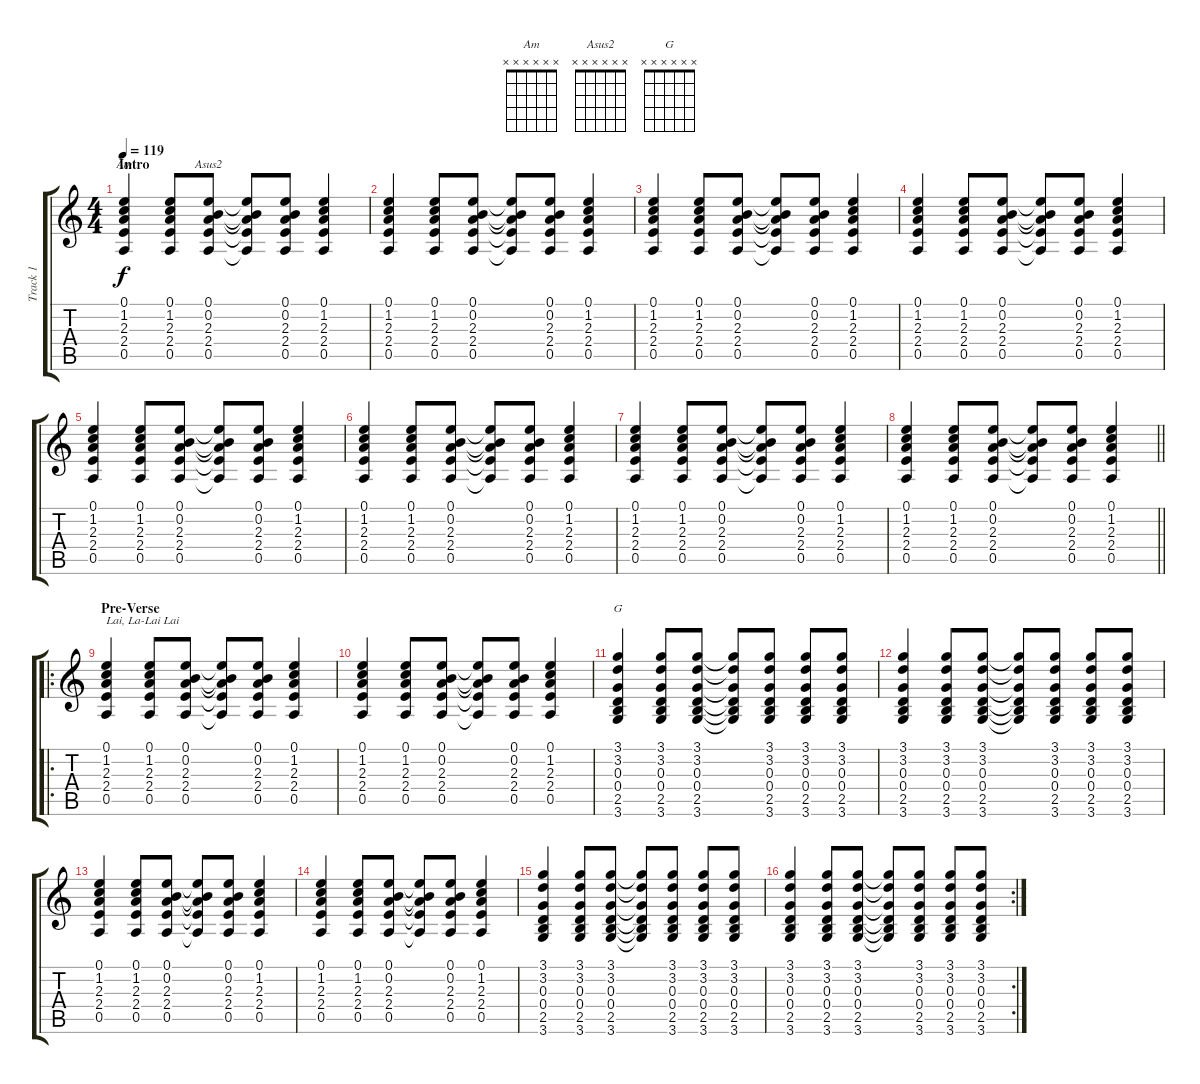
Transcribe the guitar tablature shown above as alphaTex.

\track ("Track 1" "Track 1") {instrument acousticguitarsteel}
\staff {score tabs}
\tuning (E4 B3 G3 D3 A2 E2) {hide}
\chord ("Am" x x x x x x)
\chord ("Asus2" x x x x x x)
\chord ("G" x x x x x x)
\ts (4 4)
\section ("" "Intro")
\tempo 119
\clef g2
\ks c
(0.1 1.2 2.3 2.4 0.5).4{ch "Am" dy f instrument acousticguitarsteel} (0.1 1.2 2.3 2.4 0.5).8 (0.1 0.2 2.3 2.4 0.5).8{ch "Asus2"} (0.1{t} 0.2{t} 2.3{t} 2.4{t} 0.5{t}).8 (0.1 0.2 2.3 2.4 0.5).8 (0.1 1.2 2.3 2.4 0.5).4 |
(0.1 1.2 2.3 2.4 0.5).4 (0.1 1.2 2.3 2.4 0.5).8 (0.1 0.2 2.3 2.4 0.5).8 (0.1{t} 0.2{t} 2.3{t} 2.4{t} 0.5{t}).8 (0.1 0.2 2.3 2.4 0.5).8 (0.1 1.2 2.3 2.4 0.5).4 |
(0.1 1.2 2.3 2.4 0.5).4 (0.1 1.2 2.3 2.4 0.5).8 (0.1 0.2 2.3 2.4 0.5).8 (0.1{t} 0.2{t} 2.3{t} 2.4{t} 0.5{t}).8 (0.1 0.2 2.3 2.4 0.5).8 (0.1 1.2 2.3 2.4 0.5).4 |
(0.1 1.2 2.3 2.4 0.5).4 (0.1 1.2 2.3 2.4 0.5).8 (0.1 0.2 2.3 2.4 0.5).8 (0.1{t} 0.2{t} 2.3{t} 2.4{t} 0.5{t}).8 (0.1 0.2 2.3 2.4 0.5).8 (0.1 1.2 2.3 2.4 0.5).4 |
(0.1 1.2 2.3 2.4 0.5).4 (0.1 1.2 2.3 2.4 0.5).8 (0.1 0.2 2.3 2.4 0.5).8 (0.1{t} 0.2{t} 2.3{t} 2.4{t} 0.5{t}).8 (0.1 0.2 2.3 2.4 0.5).8 (0.1 1.2 2.3 2.4 0.5).4 |
(0.1 1.2 2.3 2.4 0.5).4 (0.1 1.2 2.3 2.4 0.5).8 (0.1 0.2 2.3 2.4 0.5).8 (0.1{t} 0.2{t} 2.3{t} 2.4{t} 0.5{t}).8 (0.1 0.2 2.3 2.4 0.5).8 (0.1 1.2 2.3 2.4 0.5).4 |
(0.1 1.2 2.3 2.4 0.5).4 (0.1 1.2 2.3 2.4 0.5).8 (0.1 0.2 2.3 2.4 0.5).8 (0.1{t} 0.2{t} 2.3{t} 2.4{t} 0.5{t}).8 (0.1 0.2 2.3 2.4 0.5).8 (0.1 1.2 2.3 2.4 0.5).4 |
\barLineRight lightlight
(0.1 1.2 2.3 2.4 0.5).4 (0.1 1.2 2.3 2.4 0.5).8 (0.1 0.2 2.3 2.4 0.5).8 (0.1{t} 0.2{t} 2.3{t} 2.4{t} 0.5{t}).8 (0.1 0.2 2.3 2.4 0.5).8 (0.1 1.2 2.3 2.4 0.5).4 |
\ro
\section ("" "Pre-Verse")
(0.1 1.2 2.3 2.4 0.5).4{txt "Lai, La-Lai Lai"} (0.1 1.2 2.3 2.4 0.5).8 (0.1 0.2 2.3 2.4 0.5).8 (0.1{t} 0.2{t} 2.3{t} 2.4{t} 0.5{t}).8 (0.1 0.2 2.3 2.4 0.5).8 (0.1 1.2 2.3 2.4 0.5).4 |
(0.1 1.2 2.3 2.4 0.5).4 (0.1 1.2 2.3 2.4 0.5).8 (0.1 0.2 2.3 2.4 0.5).8 (0.1{t} 0.2{t} 2.3{t} 2.4{t} 0.5{t}).8 (0.1 0.2 2.3 2.4 0.5).8 (0.1 1.2 2.3 2.4 0.5).4 |
(3.1 3.2 0.3 0.4 2.5 3.6).4{ch "G"} (3.1 3.2 0.3 0.4 2.5 3.6).8 (3.1 3.2 0.3 0.4 2.5 3.6).8 (3.1{t} 3.2{t} 0.3{t} 0.4{t} 2.5{t} 3.6{t}).8 (3.1 3.2 0.3 0.4 2.5 3.6).8 (3.1 3.2 0.3 0.4 2.5 3.6).8 (3.1 3.2 0.3 0.4 2.5 3.6).8 |
(3.1 3.2 0.3 0.4 2.5 3.6).4 (3.1 3.2 0.3 0.4 2.5 3.6).8 (3.1 3.2 0.3 0.4 2.5 3.6).8 (3.1{t} 3.2{t} 0.3{t} 0.4{t} 2.5{t} 3.6{t}).8 (3.1 3.2 0.3 0.4 2.5 3.6).8 (3.1 3.2 0.3 0.4 2.5 3.6).8 (3.1 3.2 0.3 0.4 2.5 3.6).8 |
(0.1 1.2 2.3 2.4 0.5).4 (0.1 1.2 2.3 2.4 0.5).8 (0.1 0.2 2.3 2.4 0.5).8 (0.1{t} 0.2{t} 2.3{t} 2.4{t} 0.5{t}).8 (0.1 0.2 2.3 2.4 0.5).8 (0.1 1.2 2.3 2.4 0.5).4 |
(0.1 1.2 2.3 2.4 0.5).4 (0.1 1.2 2.3 2.4 0.5).8 (0.1 0.2 2.3 2.4 0.5).8 (0.1{t} 0.2{t} 2.3{t} 2.4{t} 0.5{t}).8 (0.1 0.2 2.3 2.4 0.5).8 (0.1 1.2 2.3 2.4 0.5).4 |
(3.1 3.2 0.3 0.4 2.5 3.6).4 (3.1 3.2 0.3 0.4 2.5 3.6).8 (3.1 3.2 0.3 0.4 2.5 3.6).8 (3.1{t} 3.2{t} 0.3{t} 0.4{t} 2.5{t} 3.6{t}).8 (3.1 3.2 0.3 0.4 2.5 3.6).8 (3.1 3.2 0.3 0.4 2.5 3.6).8 (3.1 3.2 0.3 0.4 2.5 3.6).8 |
\rc 2
(3.1 3.2 0.3 0.4 2.5 3.6).4 (3.1 3.2 0.3 0.4 2.5 3.6).8 (3.1 3.2 0.3 0.4 2.5 3.6).8 (3.1{t} 3.2{t} 0.3{t} 0.4{t} 2.5{t} 3.6{t}).8 (3.1 3.2 0.3 0.4 2.5 3.6).8 (3.1 3.2 0.3 0.4 2.5 3.6).8 (3.1 3.2 0.3 0.4 2.5 3.6).8
